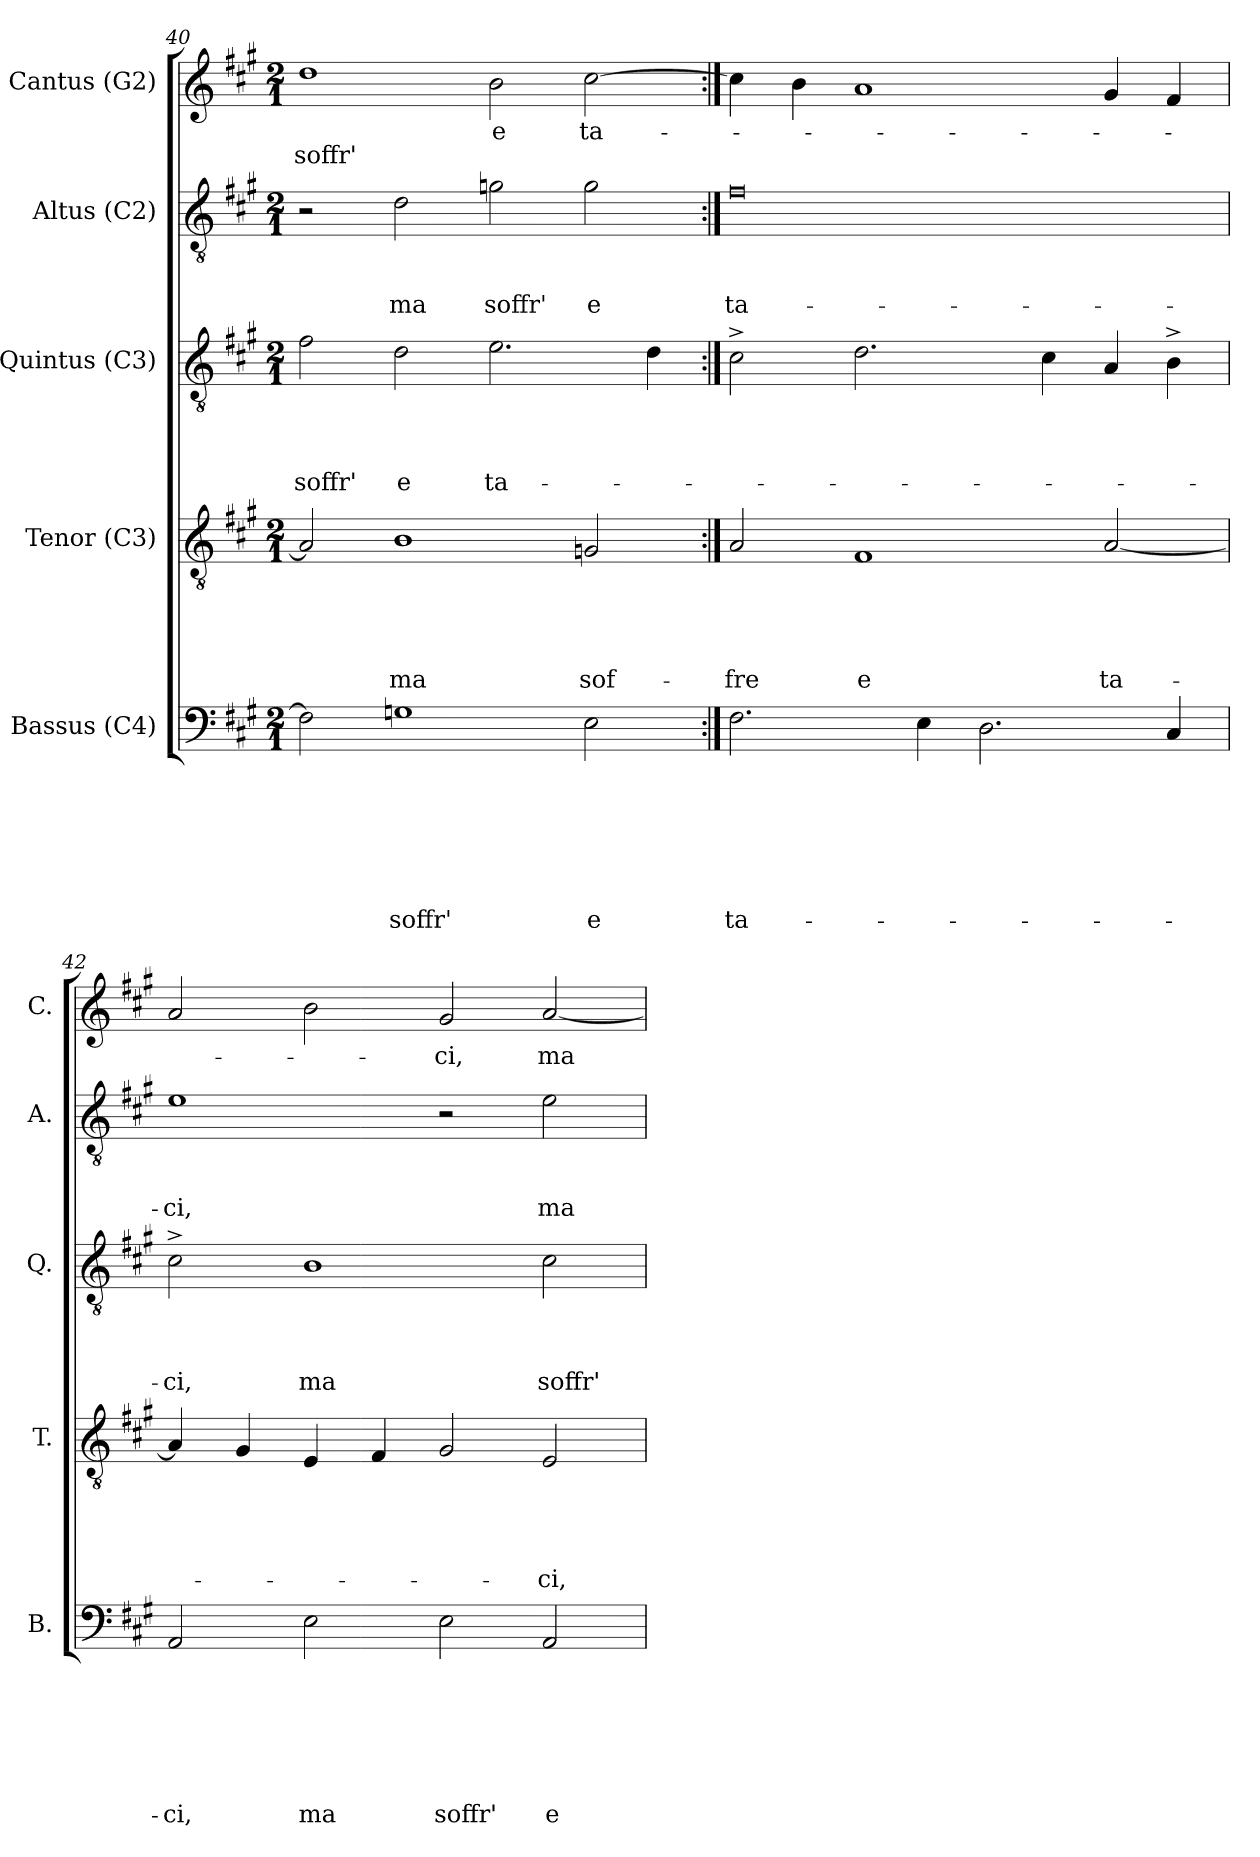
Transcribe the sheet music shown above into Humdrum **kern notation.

**kern	**text	**text	**text	**text	**text	**text	**text	**kern	**text	**text	**text	**text	**text	**kern	**text	**text	**text	**text	**kern	**text	**text	**text	**kern	**text	**text
*part5	*part5	*part5	*part5	*part5	*part5	*part5	*part5	*part4	*part4	*part4	*part4	*part4	*part4	*part3	*part3	*part3	*part3	*part3	*part2	*part2	*part2	*part2	*part1	*part1	*part1
*staff5	*staff5	*staff5	*staff5	*staff5	*staff5	*staff5	*staff5	*staff4	*staff4	*staff4	*staff4	*staff4	*staff4	*staff3	*staff3	*staff3	*staff3	*staff3	*staff2	*staff2	*staff2	*staff2	*staff1	*staff1	*staff1
*I"Bassus (C4)	*	*	*	*	*	*	*	*I"Tenor (C3)	*	*	*	*	*	*I"Quintus (C3)	*	*	*	*	*I"Altus (C2)	*	*	*	*I"Cantus (G2)	*	*
*I'B.	*	*	*	*	*	*	*	*I'T.	*	*	*	*	*	*I'Q.	*	*	*	*	*I'A.	*	*	*	*I'C.	*	*
*clefF4	*	*	*	*	*	*	*	*clefGv2	*	*	*	*	*	*clefGv2	*	*	*	*	*clefGv2	*	*	*	*clefG2	*	*
*k[f#c#g#]	*	*	*	*	*	*	*	*k[f#c#g#]	*	*	*	*	*	*k[f#c#g#]	*	*	*	*	*k[f#c#g#]	*	*	*	*k[f#c#g#]	*	*
*A:	*	*	*	*	*	*	*	*A:	*	*	*	*	*	*A:	*	*	*	*	*A:	*	*	*	*A:	*	*
*M2/1	*	*	*	*	*	*	*	*M2/1	*	*	*	*	*	*M2/1	*	*	*	*	*M2/1	*	*	*	*M2/1	*	*
=40	=40	=40	=40	=40	=40	=40	=40	=40	=40	=40	=40	=40	=40	=40	=40	=40	=40	=40	=40	=40	=40	=40	=40	=40	=40
!	!	!	!	!	!	!	!	!	!	!	!	!	!	!	!	!	!	!LO:LY:b	!	!	!	!	!	!	!LO:LY:b
2F#\]	.	.	.	.	.	.	.	2A/]	.	.	.	.	.	2f#\	.	.	.	soffr'	2r	.	.	.	1dd	.	soffr'
!	!	!	!	!	!	!	!LO:LY:b	!	!	!	!	!	!LO:LY:b	!	!	!	!	!LO:LY:b	!	!	!	!LO:LY:b	!	!	!
1G	.	.	.	.	.	.	soffr'	1B	.	.	.	.	ma	2d\	.	.	.	e	2d\	.	.	ma	.	.	.
!	!	!	!	!	!	!	!	!	!	!	!	!	!	!	!	!	!	!LO:LY:b	!	!	!	!LO:LY:b	!	!LO:LY:b	!
.	.	.	.	.	.	.	.	.	.	.	.	.	.	2.e\	.	.	.	ta-	2g\	.	.	soffr'	2b\	e	.
!	!	!	!	!	!	!	!LO:LY:b	!	!	!	!	!	!LO:LY:b	!	!	!	!	!	!	!	!	!LO:LY:b	!	!LO:LY:b	!
2E\	.	.	.	.	.	.	e	2Gn/	.	.	.	.	sof-	.	.	.	.	.	2g\	.	.	e	[<2cc#\	ta-	.
.	.	.	.	.	.	.	.	.	.	.	.	.	.	4d\	.	.	.	.	.	.	.	.	.	.	.
!!LO:LB:g=z
=41:|!	=41:|!	=41:|!	=41:|!	=41:|!	=41:|!	=41:|!	=41:|!	=41:|!	=41:|!	=41:|!	=41:|!	=41:|!	=41:|!	=41:|!	=41:|!	=41:|!	=41:|!	=41:|!	=41:|!	=41:|!	=41:|!	=41:|!	=41:|!	=41:|!	=41:|!
!	!	!	!	!	!	!	!LO:LY:b	!	!	!	!	!	!LO:LY:b	!	!	!	!	!	!	!	!	!LO:LY:b:rj	!	!	!
2.F#\	.	.	.	.	.	.	ta-	2A/	.	.	.	.	-fre	2c#^>\	.	.	.	.	0f#	.	.	ta-	4cc#\]	.	.
.	.	.	.	.	.	.	.	.	.	.	.	.	.	.	.	.	.	.	.	.	.	.	4b\	.	.
!	!	!	!	!	!	!	!	!	!	!	!	!	!LO:LY:b	!	!	!	!	!	!	!	!	!	!	!	!
.	.	.	.	.	.	.	.	1F#	.	.	.	.	e	2.d\	.	.	.	.	.	.	.	.	1a	.	.
4E\	.	.	.	.	.	.	.	.	.	.	.	.	.	.	.	.	.	.	.	.	.	.	.	.	.
2.D\	.	.	.	.	.	.	.	.	.	.	.	.	.	.	.	.	.	.	.	.	.	.	.	.	.
.	.	.	.	.	.	.	.	.	.	.	.	.	.	4c#\	.	.	.	.	.	.	.	.	.	.	.
!	!	!	!	!	!	!	!	!	!	!	!	!	!LO:LY:b	!	!	!	!	!	!	!	!	!	!	!	!
.	.	.	.	.	.	.	.	[<2A/	.	.	.	.	ta-	4A/	.	.	.	.	.	.	.	.	4g#/	.	.
4C#/	.	.	.	.	.	.	.	.	.	.	.	.	.	4B^>\	.	.	.	.	.	.	.	.	4f#/	.	.
=42	=42	=42	=42	=42	=42	=42	=42	=42	=42	=42	=42	=42	=42	=42	=42	=42	=42	=42	=42	=42	=42	=42	=42	=42	=42
!	!	!	!	!	!	!	!LO:LY:b	!	!	!	!	!	!	!	!	!	!	!LO:LY:b	!	!	!	!LO:LY:b	!	!	!
2AA/	.	.	.	.	.	.	-ci,	4A/]	.	.	.	.	.	2c#^>\	.	.	.	-ci,	1e	.	.	-ci,	2a/	.	.
.	.	.	.	.	.	.	.	4G#/	.	.	.	.	.	.	.	.	.	.	.	.	.	.	.	.	.
!	!	!	!	!	!	!	!LO:LY:b	!	!	!	!	!	!	!	!	!	!	!LO:LY:b	!	!	!	!	!	!	!
2E\	.	.	.	.	.	.	ma	4E/	.	.	.	.	.	1B	.	.	.	ma	.	.	.	.	2b\	.	.
.	.	.	.	.	.	.	.	4F#/	.	.	.	.	.	.	.	.	.	.	.	.	.	.	.	.	.
!	!	!	!	!	!	!	!LO:LY:b	!	!	!	!	!	!	!	!	!	!	!	!	!	!	!	!	!LO:LY:b	!
2E\	.	.	.	.	.	.	soffr'	2G#/	.	.	.	.	.	.	.	.	.	.	2r	.	.	.	2g#/	-ci,	.
!	!	!	!	!	!	!	!LO:LY:b	!	!	!	!	!	!LO:LY:b	!	!	!	!	!LO:LY:b	!	!	!	!LO:LY:b	!	!LO:LY:b	!
2AA/	.	.	.	.	.	.	e	2E/	.	.	.	.	-ci,	2c#\	.	.	.	soffr'	2e\	.	.	ma	[<2a/	ma	.
=	=	=	=	=	=	=	=	=	=	=	=	=	=	=	=	=	=	=	=	=	=	=	=	=	=
*-	*-	*-	*-	*-	*-	*-	*-	*-	*-	*-	*-	*-	*-	*-	*-	*-	*-	*-	*-	*-	*-	*-	*-	*-	*-
